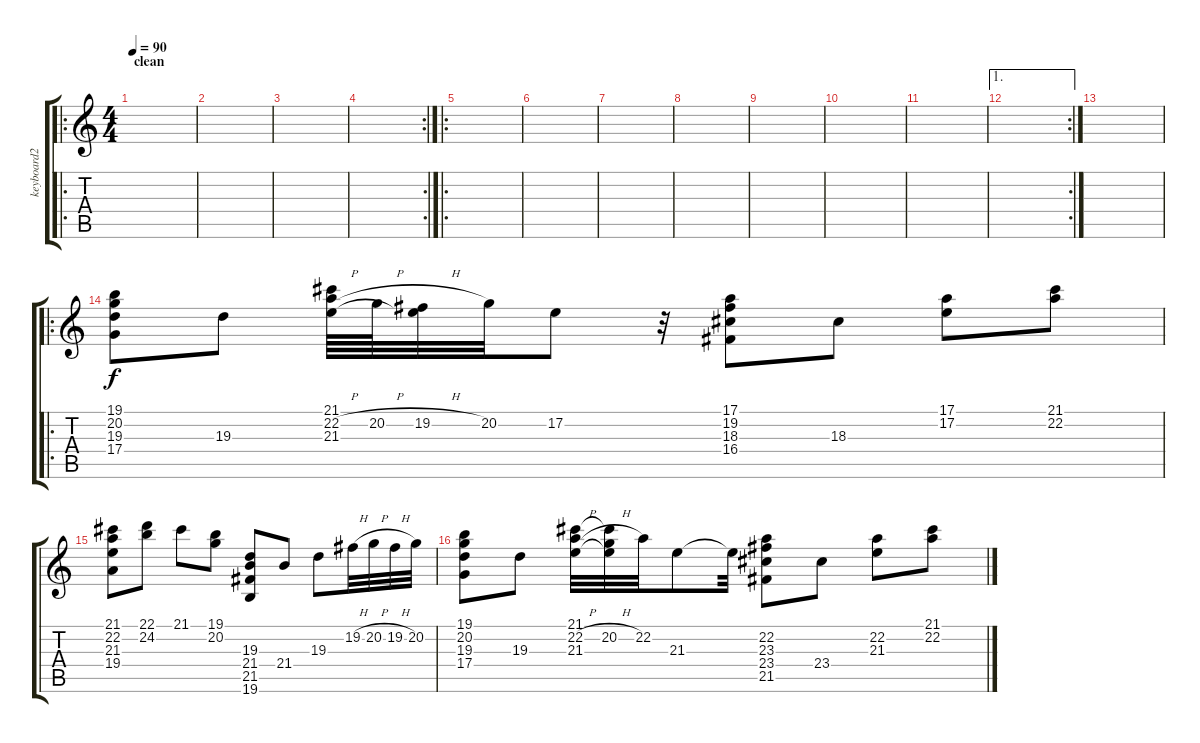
\track ("keyboard2" "keyboard2") {instrument harpsichord}
\staff {score tabs}
\tuning (E4 B3 G3 D3 A2 E2) {hide}
\ro
\ts (4 4)
\section ("" "clean")
\tempo 90
\clef g2
\ks c
|
|
|
\rc 2
|
\ro
|
|
|
|
|
|
|
\ae 1
\rc 2
|
|
\ro
(19.1 20.2 19.3 17.4).8 19.3.8 (21.1 22.2{h} 21.3).64 20.2{h}.64 (19.2{h} 21.3{t}).32 20.2.32 17.2.8 r.32 (17.1 19.2 18.3 16.4).8 18.3.8 (17.1 17.2).8 (21.1 22.2).8 |
(21.1 22.2 21.3 19.4).8 (22.1 24.2).8 21.1.8 (19.1 20.2).8 (19.3 21.4 21.5 19.6).8 21.4.8 19.3.8 19.2{h}.32 20.2{h}.32 19.2{h}.32 20.2.32 |
(19.1 20.2 19.3 17.4).8 19.3.8 (21.1 22.2{h} 21.3).32 (21.1{t} 20.2{h} 21.3{t}).32 22.2.32 21.3.8 21.3{t}.32 (22.2 23.3 23.4 21.5).8 23.4.8 (22.2 21.3).8 (21.1 22.2).8
